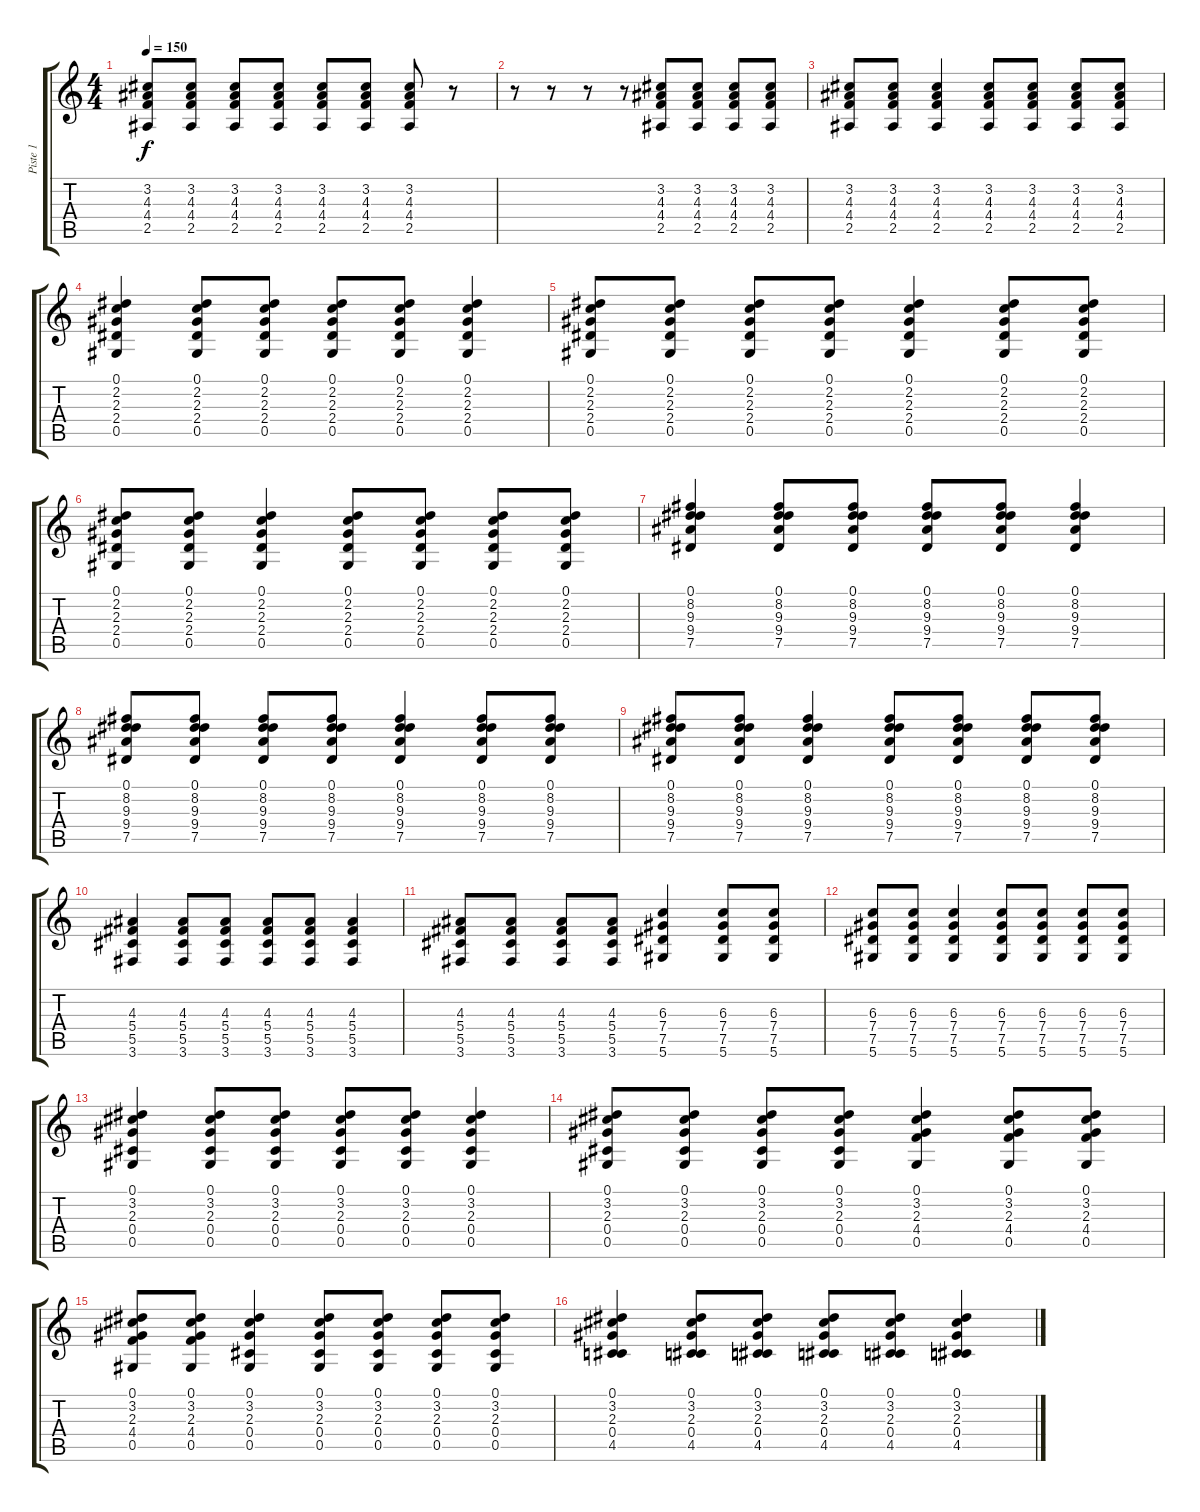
\track ("Piste 1" "Piste 1") {instrument acousticguitarsteel}
\staff {score tabs}
\tuning (Eb4 Bb3 Gb3 Db3 Ab2 Eb2) {hide}
\ts (4 4)
\tempo 150
\clef g2
\ks c
(3.2 4.3 4.4 2.5).8{dy f} (3.2 4.3 4.4 2.5).8 (3.2 4.3 4.4 2.5).8 (3.2 4.3 4.4 2.5).8 (3.2 4.3 4.4 2.5).8 (3.2 4.3 4.4 2.5).8 (3.2 4.3 4.4 2.5).8 r.8 |
r.8 r.8 r.8 r.8 (3.2 4.3 4.4 2.5).8 (3.2 4.3 4.4 2.5).8 (3.2 4.3 4.4 2.5).8 (3.2 4.3 4.4 2.5).8 |
(3.2 4.3 4.4 2.5).8 (3.2 4.3 4.4 2.5).8 (3.2 4.3 4.4 2.5).4 (3.2 4.3 4.4 2.5).8 (3.2 4.3 4.4 2.5).8 (3.2 4.3 4.4 2.5).8 (3.2 4.3 4.4 2.5).8 |
(0.1 2.2 2.3 2.4 0.5).4 (0.1 2.2 2.3 2.4 0.5).8 (0.1 2.2 2.3 2.4 0.5).8 (0.1 2.2 2.3 2.4 0.5).8 (0.1 2.2 2.3 2.4 0.5).8 (0.1 2.2 2.3 2.4 0.5).4 |
(0.1 2.2 2.3 2.4 0.5).8 (0.1 2.2 2.3 2.4 0.5).8 (0.1 2.2 2.3 2.4 0.5).8 (0.1 2.2 2.3 2.4 0.5).8 (0.1 2.2 2.3 2.4 0.5).4 (0.1 2.2 2.3 2.4 0.5).8 (0.1 2.2 2.3 2.4 0.5).8 |
(0.1 2.2 2.3 2.4 0.5).8 (0.1 2.2 2.3 2.4 0.5).8 (0.1 2.2 2.3 2.4 0.5).4 (0.1 2.2 2.3 2.4 0.5).8 (0.1 2.2 2.3 2.4 0.5).8 (0.1 2.2 2.3 2.4 0.5).8 (0.1 2.2 2.3 2.4 0.5).8 |
(0.1 8.2 9.3 9.4 7.5).4 (0.1 8.2 9.3 9.4 7.5).8 (0.1 8.2 9.3 9.4 7.5).8 (0.1 8.2 9.3 9.4 7.5).8 (0.1 8.2 9.3 9.4 7.5).8 (0.1 8.2 9.3 9.4 7.5).4 |
(0.1 8.2 9.3 9.4 7.5).8 (0.1 8.2 9.3 9.4 7.5).8 (0.1 8.2 9.3 9.4 7.5).8 (0.1 8.2 9.3 9.4 7.5).8 (0.1 8.2 9.3 9.4 7.5).4 (0.1 8.2 9.3 9.4 7.5).8 (0.1 8.2 9.3 9.4 7.5).8 |
(0.1 8.2 9.3 9.4 7.5).8 (0.1 8.2 9.3 9.4 7.5).8 (0.1 8.2 9.3 9.4 7.5).4 (0.1 8.2 9.3 9.4 7.5).8 (0.1 8.2 9.3 9.4 7.5).8 (0.1 8.2 9.3 9.4 7.5).8 (0.1 8.2 9.3 9.4 7.5).8 |
(4.3 5.4 5.5 3.6).4 (4.3 5.4 5.5 3.6).8 (4.3 5.4 5.5 3.6).8 (4.3 5.4 5.5 3.6).8 (4.3 5.4 5.5 3.6).8 (4.3 5.4 5.5 3.6).4 |
(4.3 5.4 5.5 3.6).8 (4.3 5.4 5.5 3.6).8 (4.3 5.4 5.5 3.6).8 (4.3 5.4 5.5 3.6).8 (6.3 7.4 7.5 5.6).4 (6.3 7.4 7.5 5.6).8 (6.3 7.4 7.5 5.6).8 |
(6.3 7.4 7.5 5.6).8 (6.3 7.4 7.5 5.6).8 (6.3 7.4 7.5 5.6).4 (6.3 7.4 7.5 5.6).8 (6.3 7.4 7.5 5.6).8 (6.3 7.4 7.5 5.6).8 (6.3 7.4 7.5 5.6).8 |
(0.1 3.2 2.3 0.4 0.5).4 (0.1 3.2 2.3 0.4 0.5).8 (0.1 3.2 2.3 0.4 0.5).8 (0.1 3.2 2.3 0.4 0.5).8 (0.1 3.2 2.3 0.4 0.5).8 (0.1 3.2 2.3 0.4 0.5).4 |
(0.1 3.2 2.3 0.4 0.5).8 (0.1 3.2 2.3 0.4 0.5).8 (0.1 3.2 2.3 0.4 0.5).8 (0.1 3.2 2.3 0.4 0.5).8 (0.1 3.2 2.3 4.4 0.5).4 (0.1 3.2 2.3 4.4 0.5).8 (0.1 3.2 2.3 4.4 0.5).8 |
(0.1 3.2 2.3 4.4 0.5).8 (0.1 3.2 2.3 4.4 0.5).8 (0.1 3.2 2.3 0.4 0.5).4 (0.1 3.2 2.3 0.4 0.5).8 (0.1 3.2 2.3 0.4 0.5).8 (0.1 3.2 2.3 0.4 0.5).8 (0.1 3.2 2.3 0.4 0.5).8 |
(0.1 3.2 2.3 0.4 4.5).4 (0.1 3.2 2.3 0.4 4.5).8 (0.1 3.2 2.3 0.4 4.5).8 (0.1 3.2 2.3 0.4 4.5).8 (0.1 3.2 2.3 0.4 4.5).8 (0.1 3.2 2.3 0.4 4.5).4
